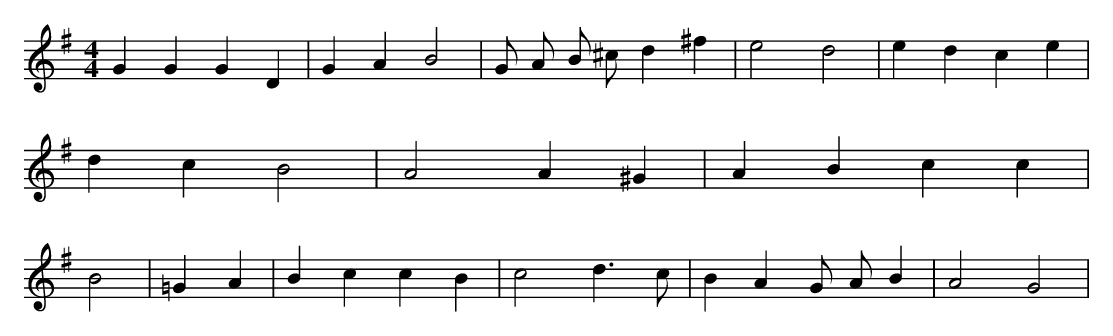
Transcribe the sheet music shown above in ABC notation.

X:1
M:4/4
L:1/8
K:G
G2 G2 G2 D2 | G2 A2 B4 | G A B ^c d2 ^f2 | e4 d4 | e2 d2 c2 e2 | d2 c2 B4 | A4 A2 ^G2 | A2 B2 c2 c2 | B4 | =G2 A2 | B2 c2 c2 B2 | c4 d3 c | B2 A2 G A B2 | A4 G4 |
